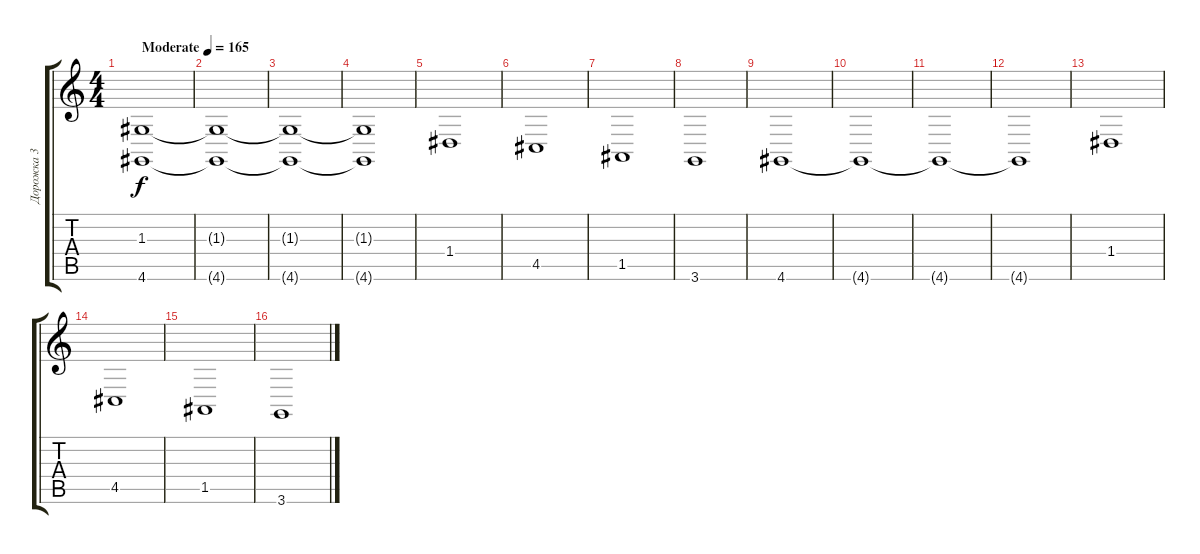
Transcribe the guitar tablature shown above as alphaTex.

\track ("Дорожка 3" "Дорожка 3") {instrument pad2warm}
\staff {score tabs}
\tuning (E4 B3 G3 D3 A2 E2) {hide}
\ts (4 4)
\tempo (165 "Moderate")
\clef g2
\ks c
(1.3 4.6).1{dy f instrument pad2warm} |
(1.3{t} 4.6{t}).1 |
(1.3{t} 4.6{t}).1 |
(1.3{t} 4.6{t}).1 |
1.4.1 |
4.5.1 |
1.5.1 |
3.6.1 |
4.6.1 |
4.6{t}.1 |
4.6{t}.1 |
4.6{t}.1 |
1.4.1 |
4.5.1 |
1.5.1 |
3.6.1
